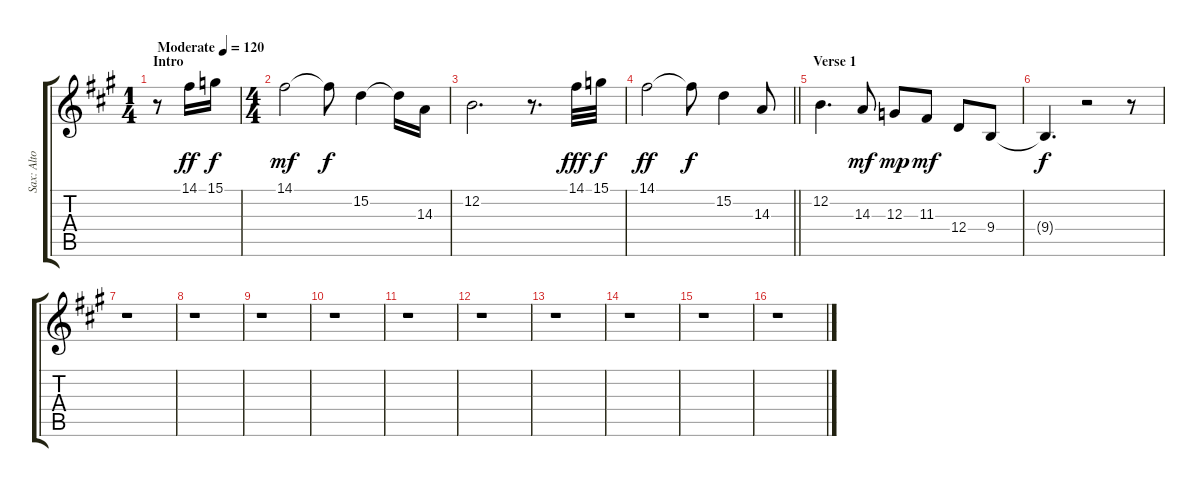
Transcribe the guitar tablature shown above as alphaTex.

\track ("Sax: Alto Reed" "Sax: Alto ") {instrument tenorsax}
\staff {score tabs}
\tuning (E4 B3 G3 D3 A2 E2) {hide}
\ts (1 4)
\section ("" "Intro")
\tempo (120 "Moderate")
\tempo 78
\tempo (120 "Moderate")
\clef g2
\ks a
r.8{dy ff instrument tenorsax} 14.1.16 15.1.16{dy f} |
\ts (4 4)
14.1.2{dy mf} 14.1{t}.8{dy f} 15.2.4 15.2{t}.16 14.3.16 |
12.2.2{d} r.8{d} 14.1.32{dy fff} 15.1.32{dy f} |
\barLineRight lightlight
14.1.2{dy ff} 14.1{t}.8{dy f} 15.2.4 14.3.8 |
\section ("" "Verse 1")
12.2.4{d} 14.3.8{dy mf} 12.3.8{dy mp} 11.3.8{dy mf} 12.4.8 9.4.8 |
9.4{t}.4{d dy f} r.2 r.8 |
r.1 |
r.1 |
r.1 |
r.1 |
r.1 |
r.1 |
r.1 |
r.1 |
r.1 |
r.1
